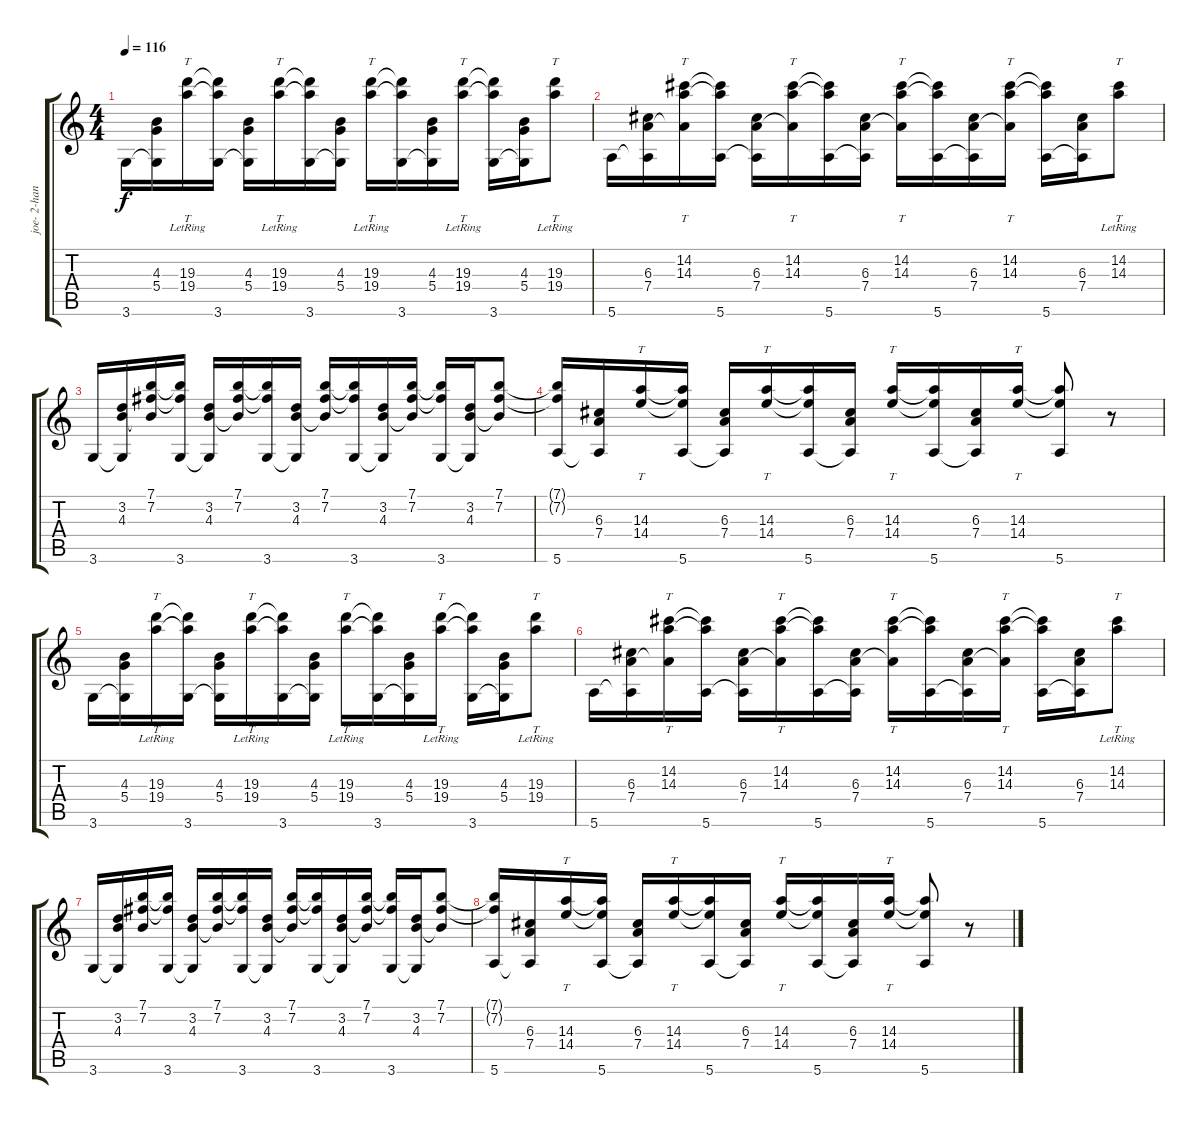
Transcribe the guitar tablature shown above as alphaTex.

\track ("joe- 2-hand tapping" "joe- 2-han") {instrument electricguitarjazz}
\staff {score tabs}
\tuning (E4 B3 G3 D3 A2 E2) {hide}
\ts (4 4)
\tempo 116
\clef g2
\ks c
3.6.16{dy f} (4.3 5.4 3.6{t}).16 (19.3{lr} 19.4{lr}).16{tt} (19.3{t} 19.4{t} 3.6).16 (4.3 5.4 3.6{t}).16 (19.3{lr} 19.4{lr}).16{tt} (19.3{t} 19.4{t} 3.6).16 (4.3 5.4 3.6{t}).16 (19.3{lr} 19.4{lr}).16{tt} (19.3{t} 19.4{t} 3.6).16 (4.3 5.4 3.6{t}).16 (19.3{lr} 19.4{lr}).16{tt} (19.3{t} 19.4{t} 3.6).16 (4.3 5.4 3.6{t}).16 (19.3{lr} 19.4{lr}).8{tt} |
5.6.16 (6.3 7.4 5.6{t}).16 (14.2 14.3 7.4{t}).16{tt} (14.2{t} 14.3{t} 5.6).16 (6.3 7.4 5.6{t}).16 (14.2 14.3 7.4{t}).16{tt} (14.2{t} 14.3{t} 5.6).16 (6.3 7.4 5.6{t}).16 (14.2 14.3 7.4{t}).16{tt} (14.2{t} 14.3{t} 5.6).16 (6.3 7.4 5.6{t}).16 (14.2 14.3 7.4{t}).16{tt} (14.2{t} 14.3{t} 5.6).16 (6.3 7.4 5.6{t}).16 (14.2{lr} 14.3{lr}).8{tt} |
3.6.16 (3.2 4.3 3.6{t}).16 (7.1 7.2 4.3{t}).16 (7.1{t} 7.2{t} 3.6).16 (3.2 4.3 3.6{t}).16 (7.1 7.2 4.3{t}).16 (7.1{t} 7.2{t} 3.6).16 (3.2 4.3 3.6{t}).16 (7.1 7.2 4.3{t}).16 (7.1{t} 7.2{t} 3.6).16 (3.2 4.3 3.6{t}).16 (7.1 7.2 4.3{t}).16 (7.1{t} 7.2{t} 3.6).16 (3.2 4.3 3.6{t}).16 (7.1 7.2 4.3{t}).8 |
(7.1{t} 7.2{t} 5.6).16 (6.3 7.4 5.6{t}).16 (14.3 14.4).16{tt} (14.3{t} 14.4{t} 5.6).16 (6.3 7.4 5.6{t}).16 (14.3 14.4).16{tt} (14.3{t} 14.4{t} 5.6).16 (6.3 7.4 5.6{t}).16 (14.3 14.4).16{tt} (14.3{t} 14.4{t} 5.6).16 (6.3 7.4 5.6{t}).16 (14.3 14.4).16{tt} (14.3{t} 14.4{t} 5.6).8 r.8 |
3.6.16 (4.3 5.4 3.6{t}).16 (19.3{lr} 19.4{lr}).16{tt} (19.3{t} 19.4{t} 3.6).16 (4.3 5.4 3.6{t}).16 (19.3{lr} 19.4{lr}).16{tt} (19.3{t} 19.4{t} 3.6).16 (4.3 5.4 3.6{t}).16 (19.3{lr} 19.4{lr}).16{tt} (19.3{t} 19.4{t} 3.6).16 (4.3 5.4 3.6{t}).16 (19.3{lr} 19.4{lr}).16{tt} (19.3{t} 19.4{t} 3.6).16 (4.3 5.4 3.6{t}).16 (19.3{lr} 19.4{lr}).8{tt} |
5.6.16 (6.3 7.4 5.6{t}).16 (14.2 14.3 7.4{t}).16{tt} (14.2{t} 14.3{t} 5.6).16 (6.3 7.4 5.6{t}).16 (14.2 14.3 7.4{t}).16{tt} (14.2{t} 14.3{t} 5.6).16 (6.3 7.4 5.6{t}).16 (14.2 14.3 7.4{t}).16{tt} (14.2{t} 14.3{t} 5.6).16 (6.3 7.4 5.6{t}).16 (14.2 14.3 7.4{t}).16{tt} (14.2{t} 14.3{t} 5.6).16 (6.3 7.4 5.6{t}).16 (14.2{lr} 14.3{lr}).8{tt} |
3.6.16 (3.2 4.3 3.6{t}).16 (7.1 7.2 4.3{t}).16 (7.1{t} 7.2{t} 3.6).16 (3.2 4.3 3.6{t}).16 (7.1 7.2 4.3{t}).16 (7.1{t} 7.2{t} 3.6).16 (3.2 4.3 3.6{t}).16 (7.1 7.2 4.3{t}).16 (7.1{t} 7.2{t} 3.6).16 (3.2 4.3 3.6{t}).16 (7.1 7.2 4.3{t}).16 (7.1{t} 7.2{t} 3.6).16 (3.2 4.3 3.6{t}).16 (7.1 7.2 4.3{t}).8 |
(7.1{t} 7.2{t} 5.6).16 (6.3 7.4 5.6{t}).16 (14.3 14.4).16{tt} (14.3{t} 14.4{t} 5.6).16 (6.3 7.4 5.6{t}).16 (14.3 14.4).16{tt} (14.3{t} 14.4{t} 5.6).16 (6.3 7.4 5.6{t}).16 (14.3 14.4).16{tt} (14.3{t} 14.4{t} 5.6).16 (6.3 7.4 5.6{t}).16 (14.3 14.4).16{tt} (14.3{t} 14.4{t} 5.6).8 r.8
